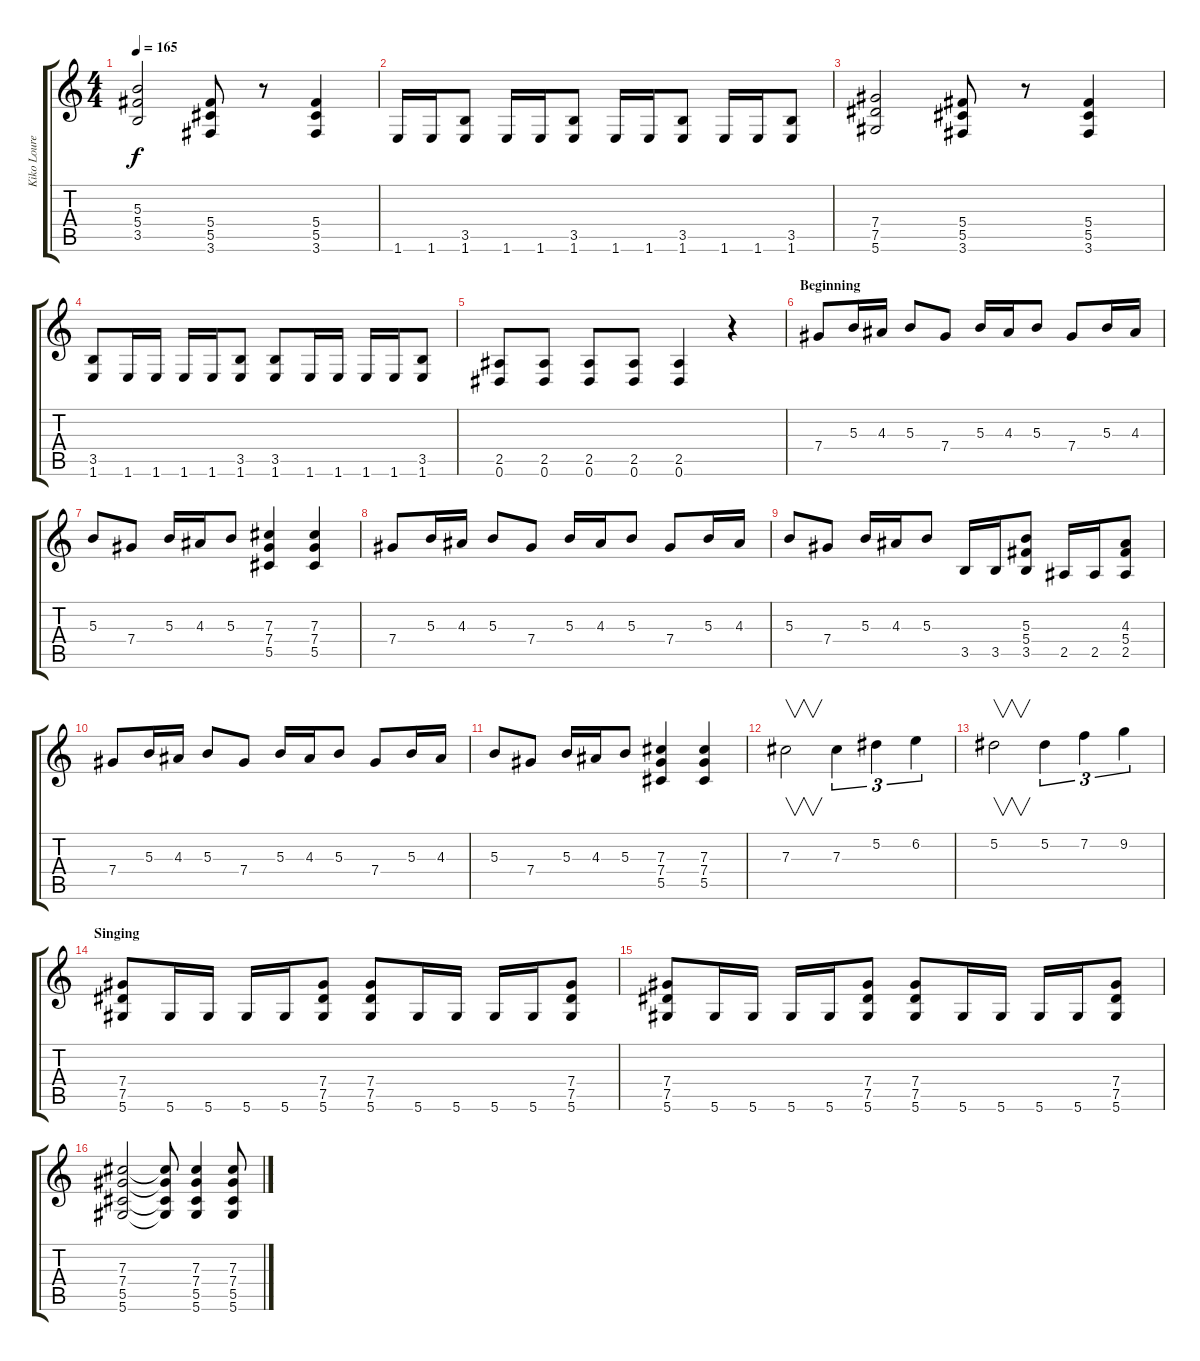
\track ("Kiko Loureiro" "Kiko Loure") {instrument distortionguitar}
\staff {score tabs}
\tuning (Eb4 Bb3 Gb3 Db3 Ab2 Eb2) {hide}
\ts (4 4)
\tempo 165
\clef g2
\ks c
(5.3 5.4 3.5).2{dy f} (5.4 5.5 3.6).8 r.8 (5.4 5.5 3.6).4 |
1.6.16 1.6.16 (3.5 1.6).8 1.6.16 1.6.16 (3.5 1.6).8 1.6.16 1.6.16 (3.5 1.6).8 1.6.16 1.6.16 (3.5 1.6).8 |
(7.4 7.5 5.6).2 (5.4 5.5 3.6).8 r.8 (5.4 5.5 3.6).4 |
(3.5 1.6).8 1.6.16 1.6.16 1.6.16 1.6.16 (3.5 1.6).8 (3.5 1.6).8 1.6.16 1.6.16 1.6.16 1.6.16 (3.5 1.6).8 |
(2.5 0.6).8 (2.5 0.6).8 (2.5 0.6).8 (2.5 0.6).8 (2.5 0.6).4 r.4 |
\section ("" "Beginning")
7.4.8 5.3.16 4.3.16 5.3.8 7.4.8 5.3.16 4.3.16 5.3.8 7.4.8 5.3.16 4.3.16 |
5.3.8 7.4.8 5.3.16 4.3.16 5.3.8 (7.3 7.4 5.5).4 (7.3 7.4 5.5).4 |
7.4.8 5.3.16 4.3.16 5.3.8 7.4.8 5.3.16 4.3.16 5.3.8 7.4.8 5.3.16 4.3.16 |
5.3.8 7.4.8 5.3.16 4.3.16 5.3.8 3.5.16 3.5.16 (5.3 5.4 3.5).8 2.5.16 2.5.16 (4.3 5.4 2.5).8 |
7.4.8 5.3.16 4.3.16 5.3.8 7.4.8 5.3.16 4.3.16 5.3.8 7.4.8 5.3.16 4.3.16 |
5.3.8 7.4.8 5.3.16 4.3.16 5.3.8 (7.3 7.4 5.5).4 (7.3 7.4 5.5).4 |
7.3.2{v} 7.3.4{tu (3 2)} 5.2.4{tu (3 2)} 6.2.4{tu (3 2)} |
5.2.2{v} 5.2.4{tu (3 2)} 7.2.4{tu (3 2)} 9.2.4{tu (3 2)} |
\section ("" "Singing")
(7.4 7.5 5.6).8 5.6.16 5.6.16 5.6.16 5.6.16 (7.4 7.5 5.6).8 (7.4 7.5 5.6).8 5.6.16 5.6.16 5.6.16 5.6.16 (7.4 7.5 5.6).8 |
(7.4 7.5 5.6).8 5.6.16 5.6.16 5.6.16 5.6.16 (7.4 7.5 5.6).8 (7.4 7.5 5.6).8 5.6.16 5.6.16 5.6.16 5.6.16 (7.4 7.5 5.6).8 |
(7.3 7.4 5.5 5.6).2 (7.3{t} 7.4{t} 5.5{t} 5.6{t}).8 (7.3 7.4 5.5 5.6).4 (7.3 7.4 5.5 5.6).8
